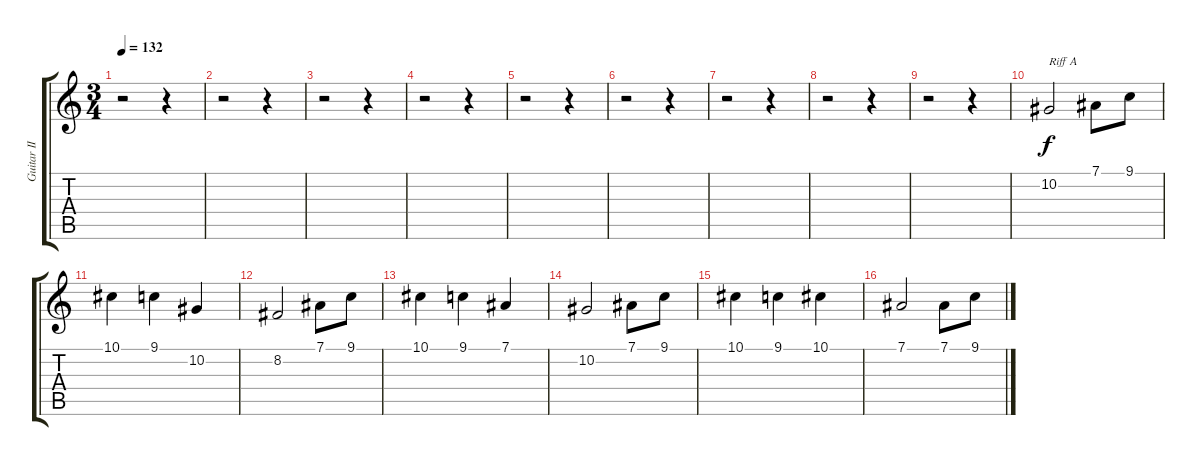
\track ("Guitar II" "Guitar II") {instrument fiddle}
\staff {score tabs}
\tuning (Eb4 Bb3 Gb3 Db3 Ab2 Eb2) {hide}
\ts (3 4)
\tempo 132
\clef g2
\ks c
r.2{dy f instrument fiddle} r.4 |
r.2 r.4 |
r.2 r.4 |
r.2 r.4 |
r.2 r.4 |
r.2 r.4 |
r.2 r.4 |
r.2 r.4 |
r.2 r.4 |
10.2.2{txt "Riff A"} 7.1.8 9.1.8 |
10.1.4 9.1.4 10.2.4 |
8.2.2 7.1.8 9.1.8 |
10.1.4 9.1.4 7.1.4 |
10.2.2 7.1.8 9.1.8 |
10.1.4 9.1.4 10.1.4 |
7.1.2 7.1.8 9.1.8
